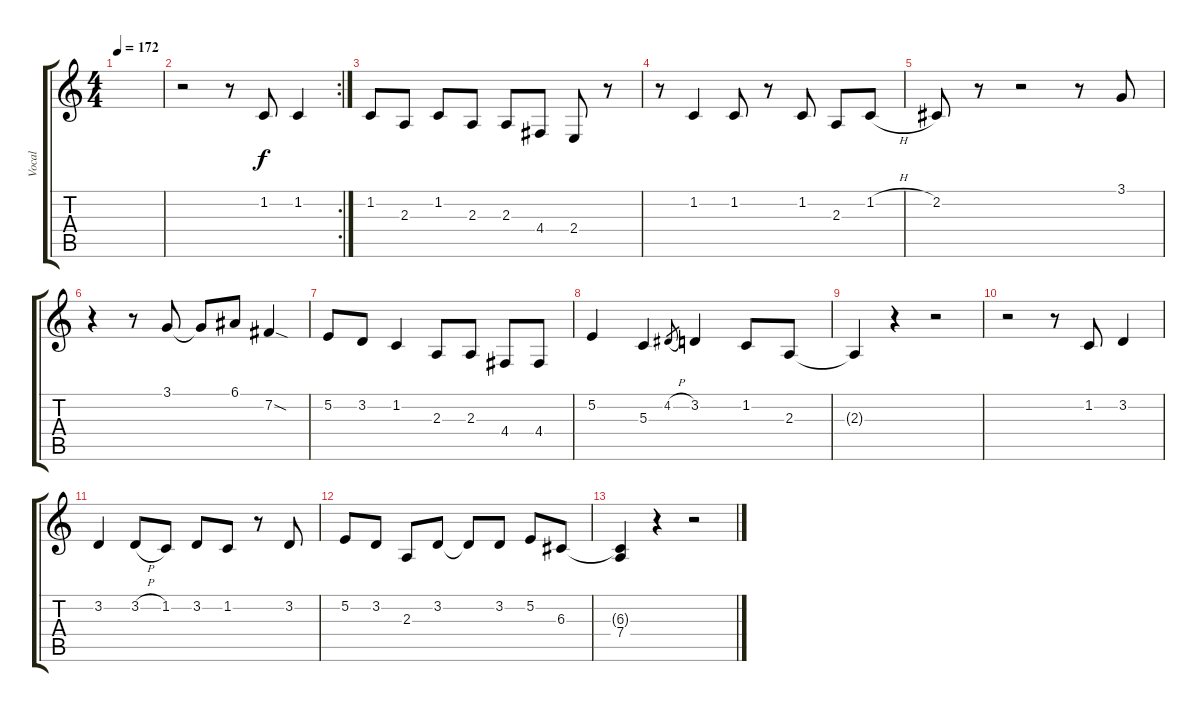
\track ("Vocal" "Vocal") {instrument altosax}
\staff {score tabs}
\tuning (E4 B3 G3 D3 A2 E2) {hide}
\ts (4 4)
\tempo 172
\clef g2
\ks c
|
\rc 2
r.2 r.8 1.2.8 1.2.4 |
1.2.8 2.3.8 1.2.8 2.3.8 2.3.8 4.4.8 2.4.8 r.8 |
r.8 1.2.4 1.2.8 r.8 1.2.8 2.3.8 1.2{h}.8 |
2.2.8 r.8 r.2 r.8 3.1.8 |
r.4 r.8 3.1.8 3.1{t}.8 6.1.8 7.2{sod}.4 |
5.2.8 3.2.8 1.2.4 2.3.8 2.3.8 4.4.8 4.4.8 |
5.2.4 5.3.4 4.2{h}.8{gr} 3.2.4 1.2.8 2.3.8 |
2.3{t}.4 r.4 r.2 |
r.2 r.8 1.2.8 3.2.4 |
3.2.4 3.2{h}.8 1.2.8 3.2.8 1.2.8 r.8 3.2.8 |
5.2.8 3.2.8 2.3.8 3.2.8 3.2{t}.8 3.2.8 5.2.8 6.3.8 |
(6.3{t} 7.4).4 r.4 r.2
